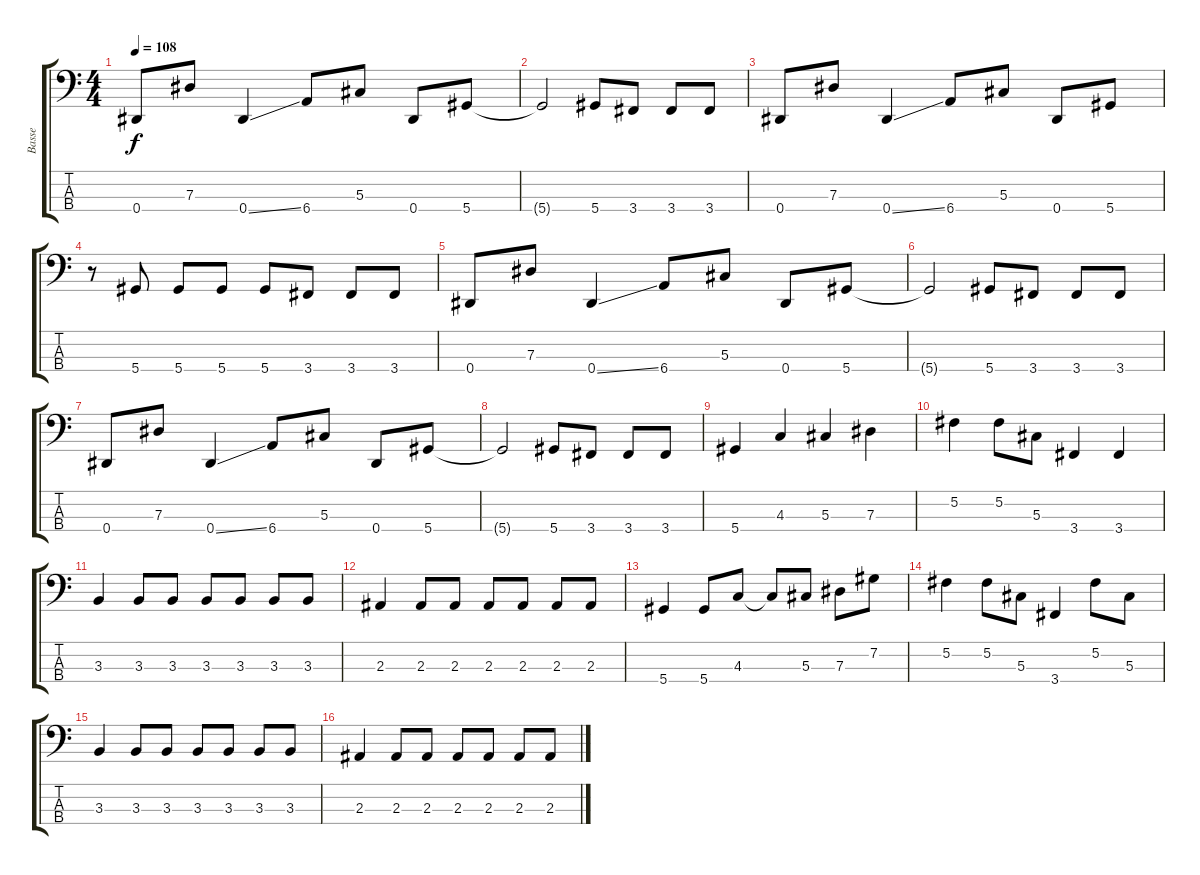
\track ("Basse" "Basse") {instrument electricbassfinger}
\staff {score tabs}
\tuning (Gb2 Db2 Ab1 Eb1) {hide}
\ts (4 4)
\tempo 108
\clef f4
\ks c
0.4.8{dy f} 7.3.8 0.4{ss}.4 6.4.8 5.3.8 0.4.8 5.4.8 |
5.4{t}.2 5.4.8 3.4.8 3.4.8 3.4.8 |
0.4.8 7.3.8 0.4{ss}.4 6.4.8 5.3.8 0.4.8 5.4.8 |
r.8 5.4.8 5.4.8 5.4.8 5.4.8 3.4.8 3.4.8 3.4.8 |
0.4.8 7.3.8 0.4{ss}.4 6.4.8 5.3.8 0.4.8 5.4.8 |
5.4{t}.2 5.4.8 3.4.8 3.4.8 3.4.8 |
0.4.8 7.3.8 0.4{ss}.4 6.4.8 5.3.8 0.4.8 5.4.8 |
5.4{t}.2 5.4.8 3.4.8 3.4.8 3.4.8 |
5.4.4 4.3.4 5.3.4 7.3.4 |
5.2.4 5.2.8 5.3.8 3.4.4 3.4.4 |
3.3.4 3.3.8 3.3.8 3.3.8 3.3.8 3.3.8 3.3.8 |
2.3.4 2.3.8 2.3.8 2.3.8 2.3.8 2.3.8 2.3.8 |
5.4.4 5.4.8 4.3.8 4.3{t}.8 5.3.8 7.3.8 7.2.8 |
5.2.4 5.2.8 5.3.8 3.4.4 5.2.8 5.3.8 |
3.3.4 3.3.8 3.3.8 3.3.8 3.3.8 3.3.8 3.3.8 |
2.3.4 2.3.8 2.3.8 2.3.8 2.3.8 2.3.8 2.3.8
